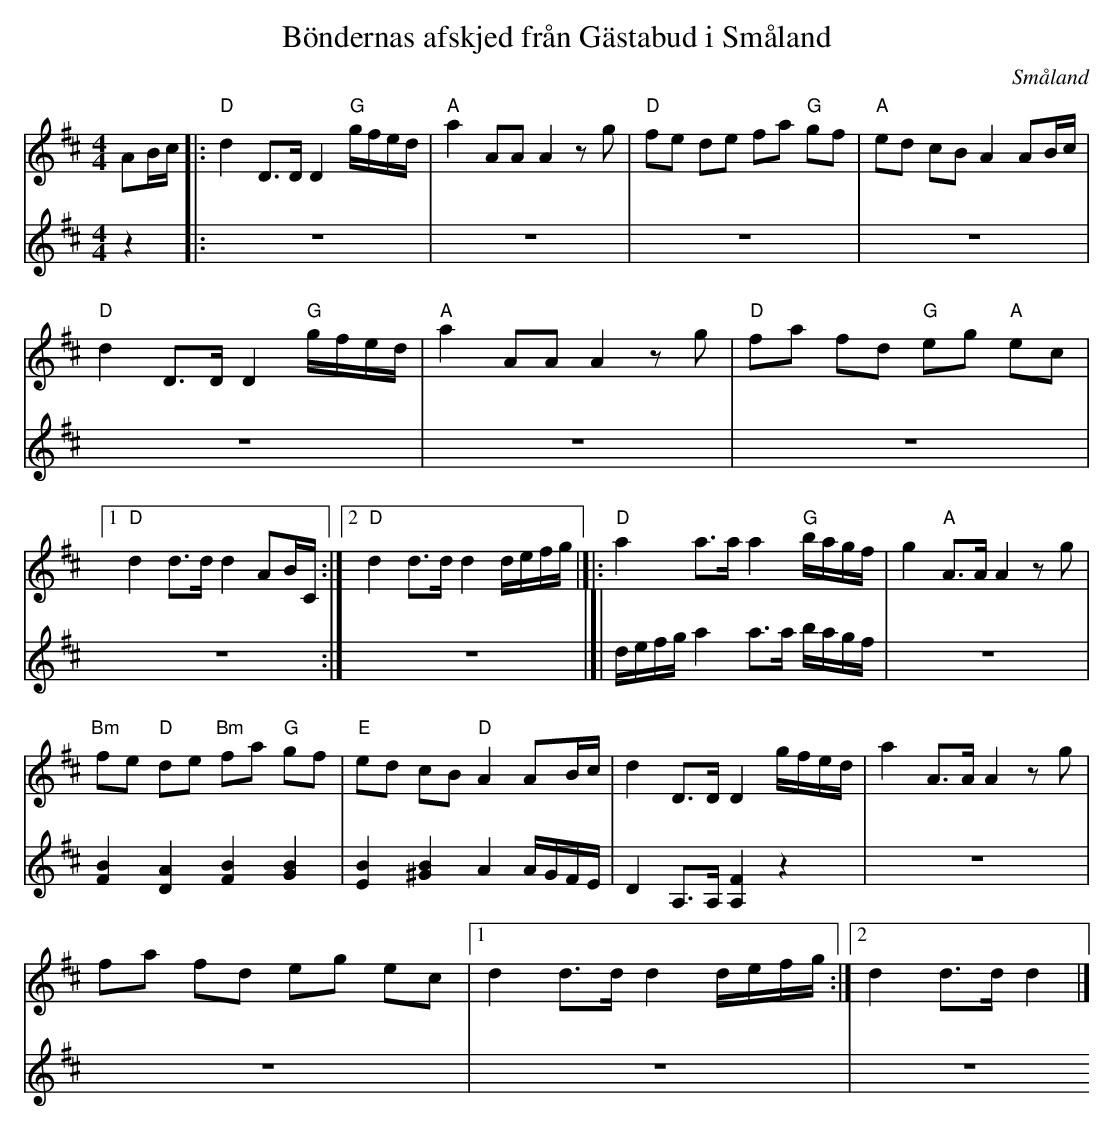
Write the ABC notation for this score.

X:1
T:Böndernas afskjed från Gästabud i Småland
O:Småland
M:4/4
L:1/16
K:D
[V:1]A2Bc|:"D" d4 D3D D4 "G" gfed|"A" a4 A2A2 A4 z2g2|"D" f2e2 d2e2 f2a2 "G" g2f2|"A" e2d2 c2B2 A4 A2Bc|
[V:2]z4  |:z16                   |z16                |z16                        |z16                  |
[V:1]"D" d4 D3D D4 "G" gfed|"A" a4 A2A2 A4 z2g2|"D" f2a2 f2d2 "G" e2g2 "A" e2c2|
[V:2]z16                   |z16                |z16                            |
[V:1][1 "D" d4d3d d4 A2BC:|[2 "D" d4 d3d d4 defg|]|:"D" a4 a3a a4 "G" bagf|g4 "A" A3A A4 z2g2|
[V:2]z16                 :|z16                  |]|defg a4 a3a bagf       |z16               |
[V:1]"Bm" f2e2 "D" d2e2 "Bm" f2a2 "G" g2f2|"E" e2d2 c2B2 "D" A4 A2Bc|d4 D3D D4 gfed      |a4 A3A A4 z2g2|
[V:2][F4 B4][D4 A4][F4 B4][G4 B4]         |[E4 B4][^G4 B4] A4 AGFE  |D4 A,3A, [A,4 F4] z4|z16|
[V:1]f2a2 f2d2 e2g2 e2c2|[1 d4 d3d d4 defg:|[2 d4 d3d d4|]
[V:2]z16                |z16               |z16         |]
